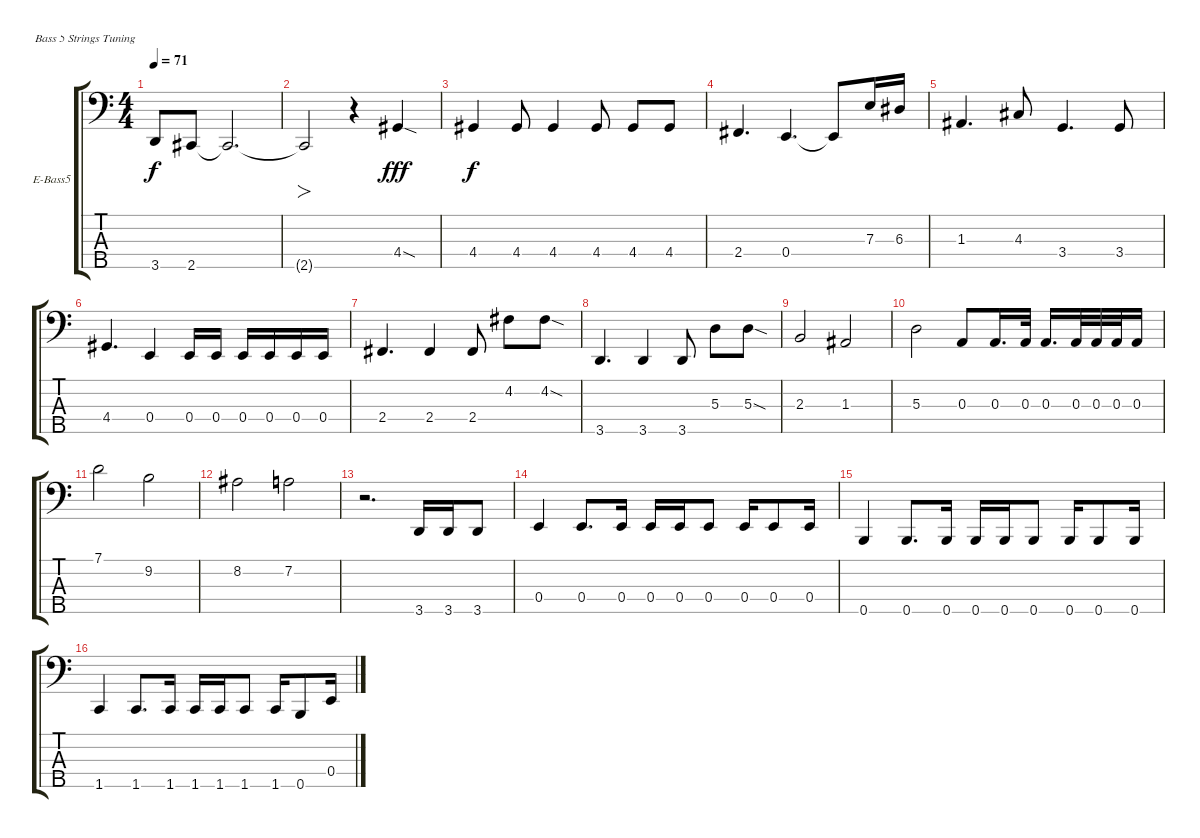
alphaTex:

\defaultSystemsLayout 4
\bracketExtendMode groupsimilarinstruments
\firstSystemTrackNameOrientation horizontal
\otherSystemsTrackNameOrientation horizontal
\track ("Electric Bass" "E-Bass5") {instrument electricbassfinger}
\staff {score tabs}
\tuning (G2 D2 A1 E1 B0)
\ts (4 4)
\tempo 71
\clef f4
\scale
0.333333
\ks c
3.5.8{dy f} 2.5.8 2.5{t}.2{d} |
\scale
0.333333 2.5{t}.2{fo} r.4 4.4{sod}.4{dy fff} |
\scale
0.333333 4.4.4{dy f} 4.4.8 4.4.4 4.4.8 4.4.8 4.4.8 |
\scale
0.333333 2.4.4{d} 0.4.4{d} 0.4{t}.8 7.3.16 6.3.16 |
\scale
0.333333 1.3.4{d} 4.3.8 3.4.4{d} 3.4.8 |
\scale
0.333333 4.4.4{d} 0.4.4 0.4.16 0.4.16 0.4.16 0.4.16 0.4.16 0.4.16 |
\scale
0.333333 2.4.4{d} 2.4.4 2.4.8 4.2.8 4.2{sod}.8 |
\scale
0.333333 3.5.4{d} 3.5.4 3.5.8 5.3.8 5.3{sod}.8 |
2.3.2 1.3.2 |
5.3.2 0.3.8 0.3.16{d} 0.3.32 0.3.16{d} 0.3.32 0.3.32 0.3.32 0.3.16 |
7.1.2 9.2.2 |
8.2.2 7.2.2 |
r.2{d} 3.5.16 3.5.16 3.5.8 |
0.4.4 0.4.8{d} 0.4.16 0.4.16 0.4.16 0.4.8 0.4.16 0.4.8 0.4.16 |
0.5.4 0.5.8{d} 0.5.16 0.5.16 0.5.16 0.5.8 0.5.16 0.5.8 0.5.16 |
1.5.4 1.5.8{d} 1.5.16 1.5.16 1.5.16 1.5.8 1.5.16 0.5.8 0.4.16
